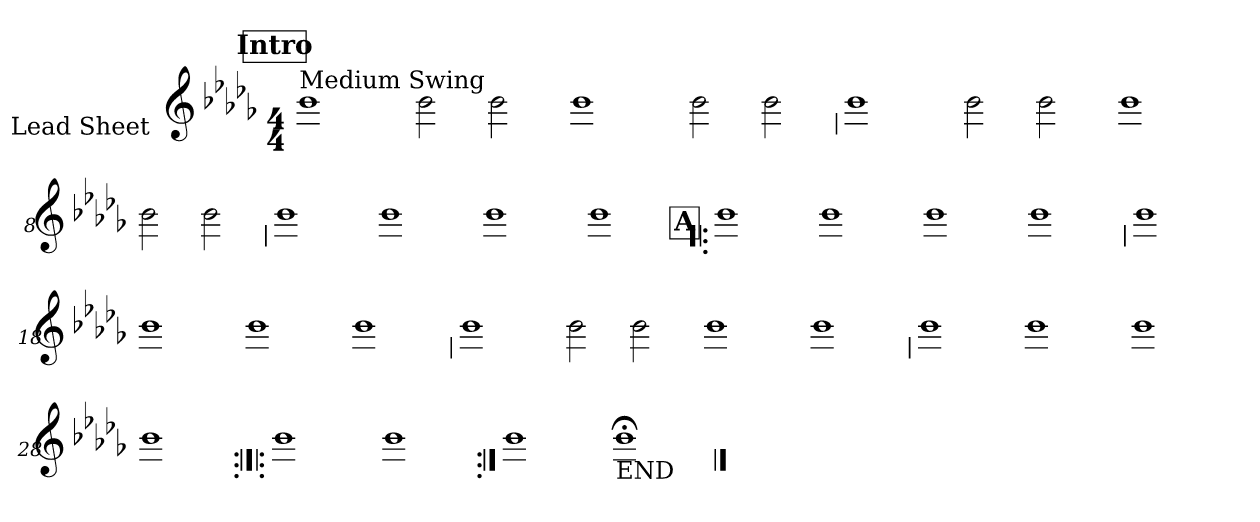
**kern
*part1
*staff1
*I"Lead Sheet
*stria0
*clefG2
*k[b-e-a-d-g-]
*b-:
*M4/4
!!LO:REH:place=s1:a:t=Intro
=1||
!LO:TX:a:t=Medium Swing
1b-
=2-
2b-
2b-
=3-
1b-
=4-
2b-
2b-
!!LO:LB:g=z
=5
1b-
=6-
2b-
2b-
=7-
1b-
=8-
2b-
2b-
!!LO:LB:g=z
=9
1b-
=10-
1b-
=11-
1b-
=12-
1b-
!!LO:LB:g=z
!!LO:REH:place=s1:a:t=A
=13!|:
1b-
=14-
1b-
=15-
1b-
=16-
1b-
!!LO:LB:g=z
=17
1b-
=18-
1b-
=19-
1b-
=20-
1b-
!!LO:LB:g=z
=21
1b-
=22-
2b-
2b-
=23-
1b-
=24-
1b-
!!LO:LB:g=z
=25
1b-
=26-
1b-
=27-
1b-
=28-
1b-
!!LO:LB:g=z
=29:|!|:
1b-
=30-
1b-
=31:|!
1b-
=32-
!LO:TX:b:t=END
1b-;
==
*-
